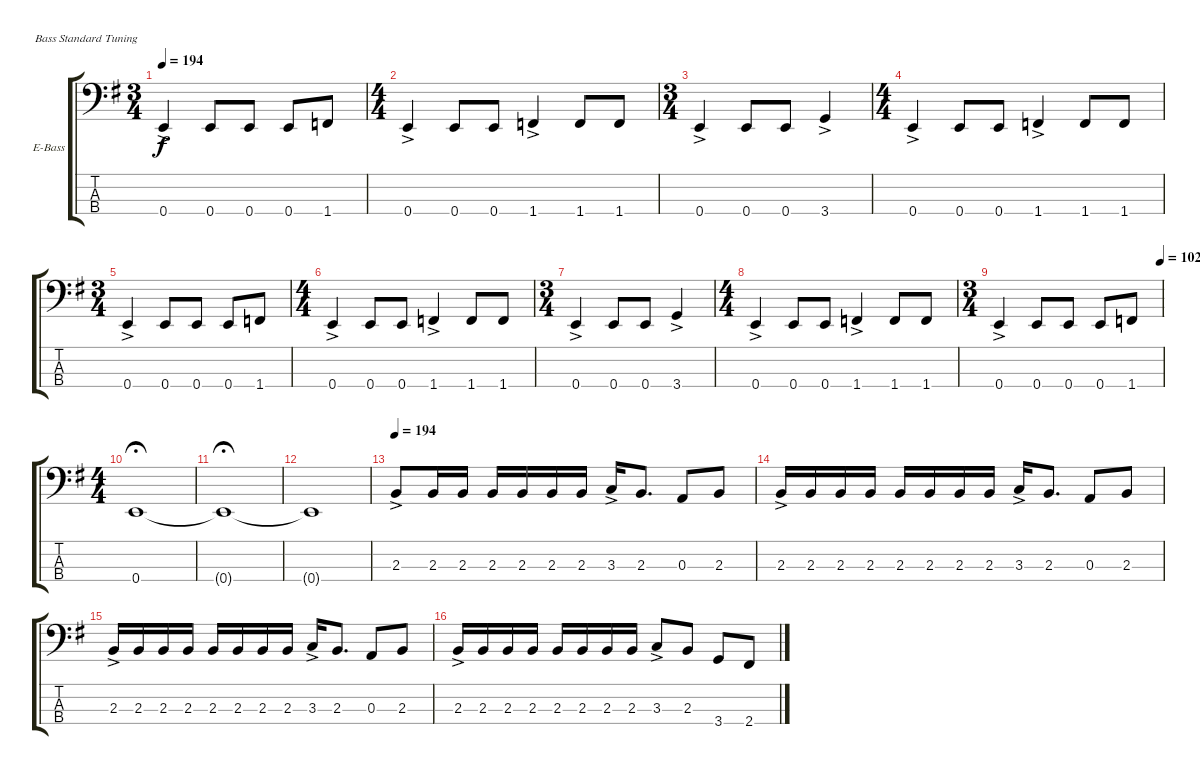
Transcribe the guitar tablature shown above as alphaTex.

\bracketExtendMode groupsimilarinstruments
\firstSystemTrackNameOrientation horizontal
\otherSystemsTrackNameOrientation horizontal
\track ("Bass" "E-Bass") {instrument electricbasspick}
\staff {score tabs}
\tuning (G2 D2 A1 E1)
\ts (3 4)
\tempo 194
\clef f4
\scale
1.08575
\ks g
0.4{ac}.4{dy f} 0.4.8 0.4.8 0.4.8 1.4.8 |
\ts (4 4)
\scale
0.91425 0.4{ac}.4 0.4.8 0.4.8 1.4{ac}.4 1.4.8 1.4.8 |
\ts (3 4)
\scale
1.08575 0.4{ac}.4 0.4.8 0.4.8 3.4{ac}.4 |
\ts (4 4)
\scale
0.91425 0.4{ac}.4 0.4.8 0.4.8 1.4{ac}.4 1.4.8 1.4.8 |
\ts (3 4)
\scale
1.08575 0.4{ac}.4 0.4.8 0.4.8 0.4.8 1.4.8 |
\ts (4 4)
\scale
0.91425 0.4{ac}.4 0.4.8 0.4.8 1.4{ac}.4 1.4.8 1.4.8 |
\ts (3 4)
\scale
1.08575 0.4{ac}.4 0.4.8 0.4.8 3.4{ac}.4 |
\ts (4 4)
\scale
0.91425 0.4{ac}.4 0.4.8 0.4.8 1.4{ac}.4 1.4.8 1.4.8 |
\ts (3 4)
\tempo (102 0.99375)
\scale
1.08575 0.4{ac}.4 0.4.8 0.4.8 0.4.8 1.4.8 |
\ts (4 4)
\scale
0.91425 0.4.1{fermata (medium 1)} |
\scale
1.05549 0.4{t}.1{fermata (medium 1)} |
\scale
0.944515 0.4{t}.1 |
\tempo 194
\scale
1.05549 2.3{ac}.8 2.3.16 2.3.16 2.3.16 2.3.16 2.3.16 2.3.16 3.3{ac}.16 2.3.8{d} 0.3.8 2.3.8 |
\scale
0.944515 2.3{ac}.16 2.3.16 2.3.16 2.3.16 2.3.16 2.3.16 2.3.16 2.3.16 3.3{ac}.16 2.3.8{d} 0.3.8 2.3.8 |
\scale
1.05549 2.3{ac}.16 2.3.16 2.3.16 2.3.16 2.3.16 2.3.16 2.3.16 2.3.16 3.3{ac}.16 2.3.8{d} 0.3.8 2.3.8 |
\scale
0.944515 2.3{ac}.16 2.3.16 2.3.16 2.3.16 2.3.16 2.3.16 2.3.16 2.3.16 3.3{ac}.8 2.3.8 3.4.8 2.4.8
